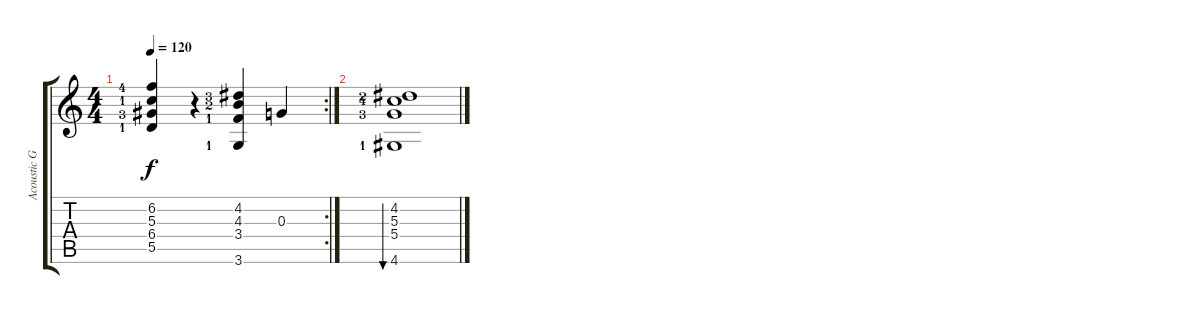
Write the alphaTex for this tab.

\track ("Acoustic Guitar" "Acoustic G") {instrument acousticguitarsteel}
\staff {score tabs}
\tuning (E4 B3 G3 D3 A2 E2) {hide}
\rc 2
\ts (4 4)
\tempo 120
\clef g2
\ks c
(6.2{lf 5} 5.3{lf 2} 6.4{lf 4} 5.5{lf 2}).4{dy f} r.4 (4.2{lf 4} 4.3{lf 3} 3.4{lf 2} 3.6{lf 2}).4 0.3.4 |
(4.2{lf 3} 5.3{lf 5} 5.4{lf 4} 4.6{lf 2}).1{bu 240}
